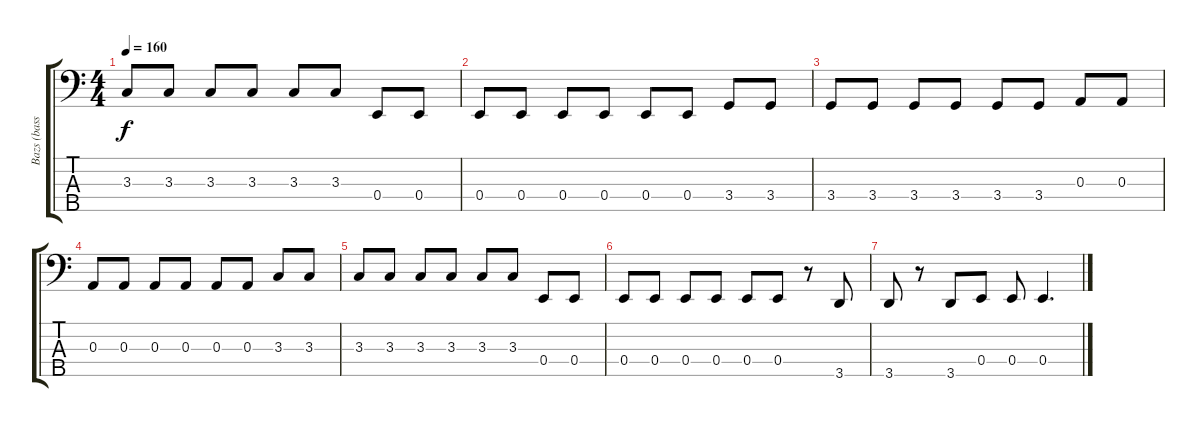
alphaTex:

\track ("Bazs (basszus)" "Bazs (bass") {instrument slapbass1}
\staff {score tabs}
\tuning (G2 D2 A1 E1 B0) {hide}
\ts (4 4)
\tempo 160
\clef f4
\ks c
3.3.8{dy f} 3.3.8 3.3.8 3.3.8 3.3.8 3.3.8 0.4.8 0.4.8 |
0.4.8 0.4.8 0.4.8 0.4.8 0.4.8 0.4.8 3.4.8 3.4.8 |
3.4.8 3.4.8 3.4.8 3.4.8 3.4.8 3.4.8 0.3.8 0.3.8 |
0.3.8 0.3.8 0.3.8 0.3.8 0.3.8 0.3.8 3.3.8 3.3.8 |
3.3.8 3.3.8 3.3.8 3.3.8 3.3.8 3.3.8 0.4.8 0.4.8 |
0.4.8 0.4.8 0.4.8 0.4.8 0.4.8 0.4.8 r.8 3.5.8 |
3.5.8 r.8 3.5.8 0.4.8 0.4.8 0.4.4{d}
